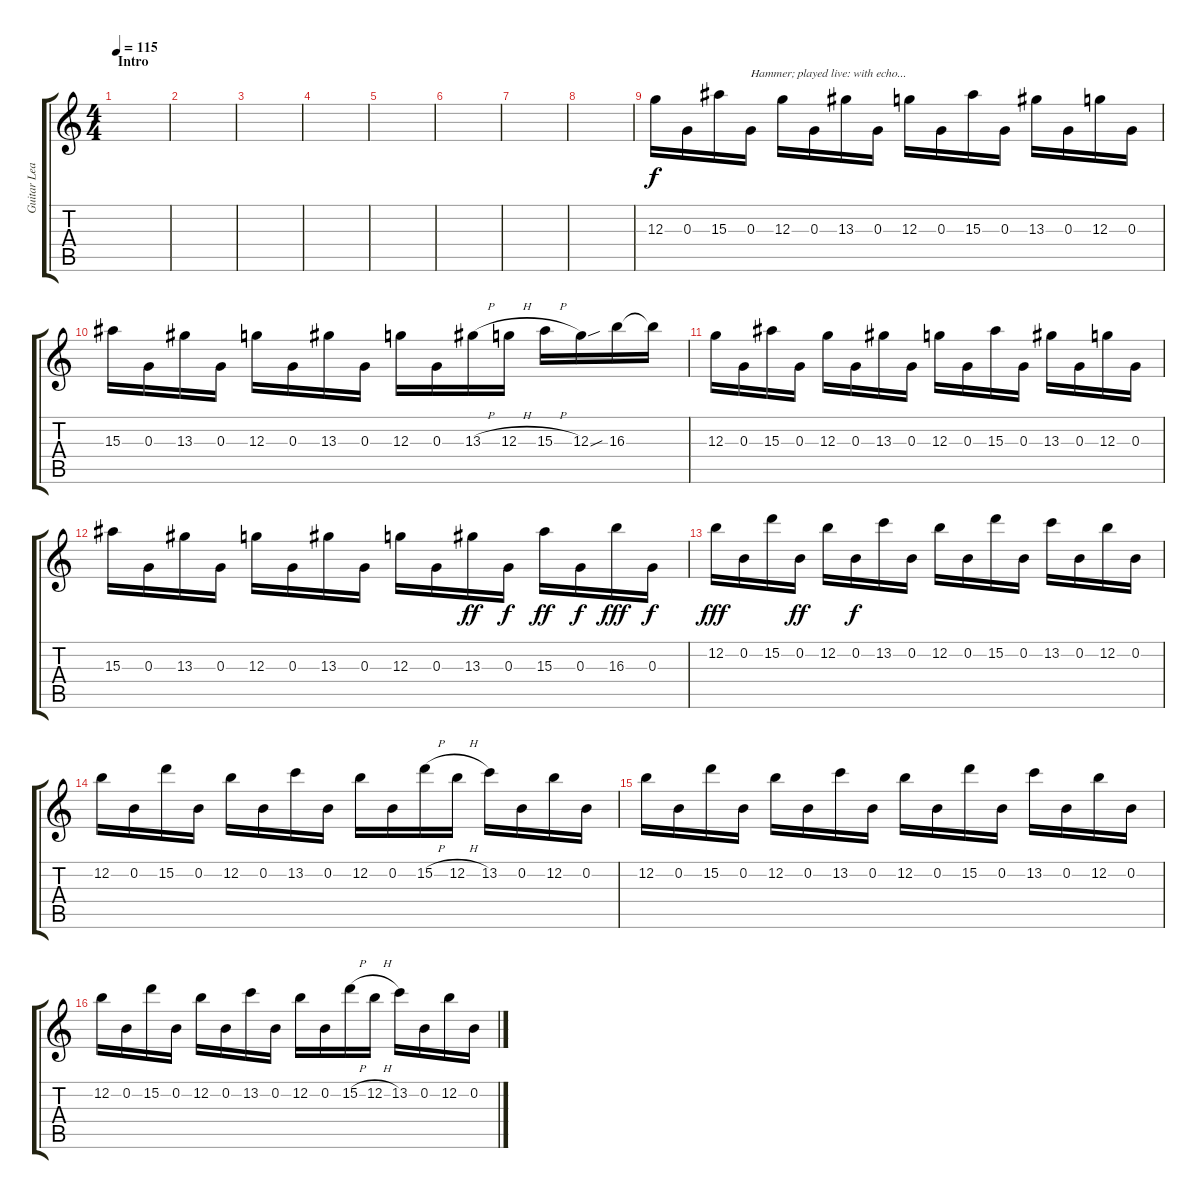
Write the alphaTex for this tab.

\track ("Guitar Lead" "Guitar Lea") {instrument overdrivenguitar}
\staff {score tabs}
\tuning (E4 B3 G3 D3 A2 E2) {hide}
\ts (4 4)
\section ("" "Intro ")
\tempo 115
\clef g2
\ks c
|
|
|
|
|
|
|
|
12.3.16{volume 16} 0.3.16 15.3.16 0.3.16{txt "Hammer; played live: with echo..."} 12.3.16 0.3.16 13.3.16 0.3.16 12.3.16 0.3.16 15.3.16 0.3.16 13.3.16 0.3.16 12.3.16 0.3.16 |
15.3.16 0.3.16 13.3.16 0.3.16 12.3.16 0.3.16 13.3.16 0.3.16 12.3.16 0.3.16 13.3{h}.16 12.3{h}.16 15.3{h}.16 12.3{sou}.16 16.3.16 16.3{t}.16 |
12.3.16 0.3.16 15.3.16 0.3.16 12.3.16 0.3.16 13.3.16 0.3.16 12.3.16 0.3.16 15.3.16 0.3.16 13.3.16 0.3.16 12.3.16 0.3.16 |
15.3.16 0.3.16 13.3.16 0.3.16 12.3.16 0.3.16 13.3.16 0.3.16 12.3.16 0.3.16 13.3.16{dy ff} 0.3.16{dy f} 15.3.16{dy ff} 0.3.16{dy f} 16.3.16{dy fff} 0.3.16{dy f} |
12.2.16{dy fff volume 14} 0.2.16 15.2.16 0.2.16{dy ff} 12.2.16 0.2.16{dy f} 13.2.16 0.2.16 12.2.16 0.2.16 15.2.16 0.2.16 13.2.16 0.2.16 12.2.16 0.2.16 |
12.2.16 0.2.16 15.2.16 0.2.16 12.2.16 0.2.16 13.2.16 0.2.16 12.2.16 0.2.16 15.2{h}.16 12.2{h}.16 13.2.16 0.2.16 12.2.16 0.2.16 |
12.2.16 0.2.16 15.2.16 0.2.16 12.2.16 0.2.16 13.2.16 0.2.16 12.2.16 0.2.16 15.2.16 0.2.16 13.2.16 0.2.16 12.2.16 0.2.16 |
12.2.16 0.2.16 15.2.16 0.2.16 12.2.16 0.2.16 13.2.16 0.2.16 12.2.16 0.2.16 15.2{h}.16 12.2{h}.16 13.2.16 0.2.16 12.2.16 0.2.16
